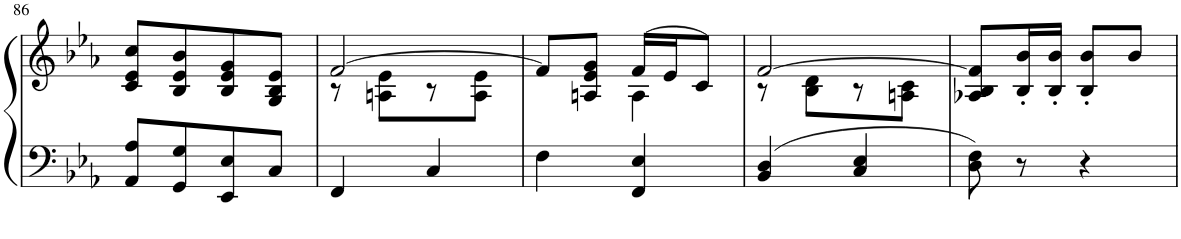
**kern	**kern
*part1	*part1
*staff2	*staff1
*I"Piano	*
*I'Pno.	*
!!LO:PB:g=z
*clefF4	*clefF4
*k[b-e-a-]	*k[b-e-a-]
*M2/4	*M2/4
=86	=86
8AA-/ 8A-/L	8c/ 8e-/ 8cc/L
8GG/ 8G/	8B-/ 8e-/ 8b-/
8EE-/ 8E-/	8B-/ 8e-/ 8g/
8C/J	8G/ 8B-/ 8e-/J
=87	=87
*	*^
4FF/	[2f/	8r
.	.	8An\ 8e-\L
4C/	.	8r
.	.	8A\ 8e-\J
=88	=88	=88
4F\	8f/L]	4ryy
.	8An/ 8e-/ 8g/J	.
4FF/ 4E-/	(16f/LL	4A\
.	16e-/J	.
.	8c/J)	.
=89	=89	=89
4BB-/ 4D/	[2f/	8r
.	.	8B-\ 8d\L
4C/ 4E-/	.	8r
.	.	8An\ 8c\J
*	*v	*v
=90	=90
8D\ 8F\	8A-X/ 8B-/ 8f/]L
8r	16B-/' 16b-/'L
.	16B-/' 16b-/'JJ
4r	8B-/' 8b-/'L
.	8b-/J
=	=
*-	*-
